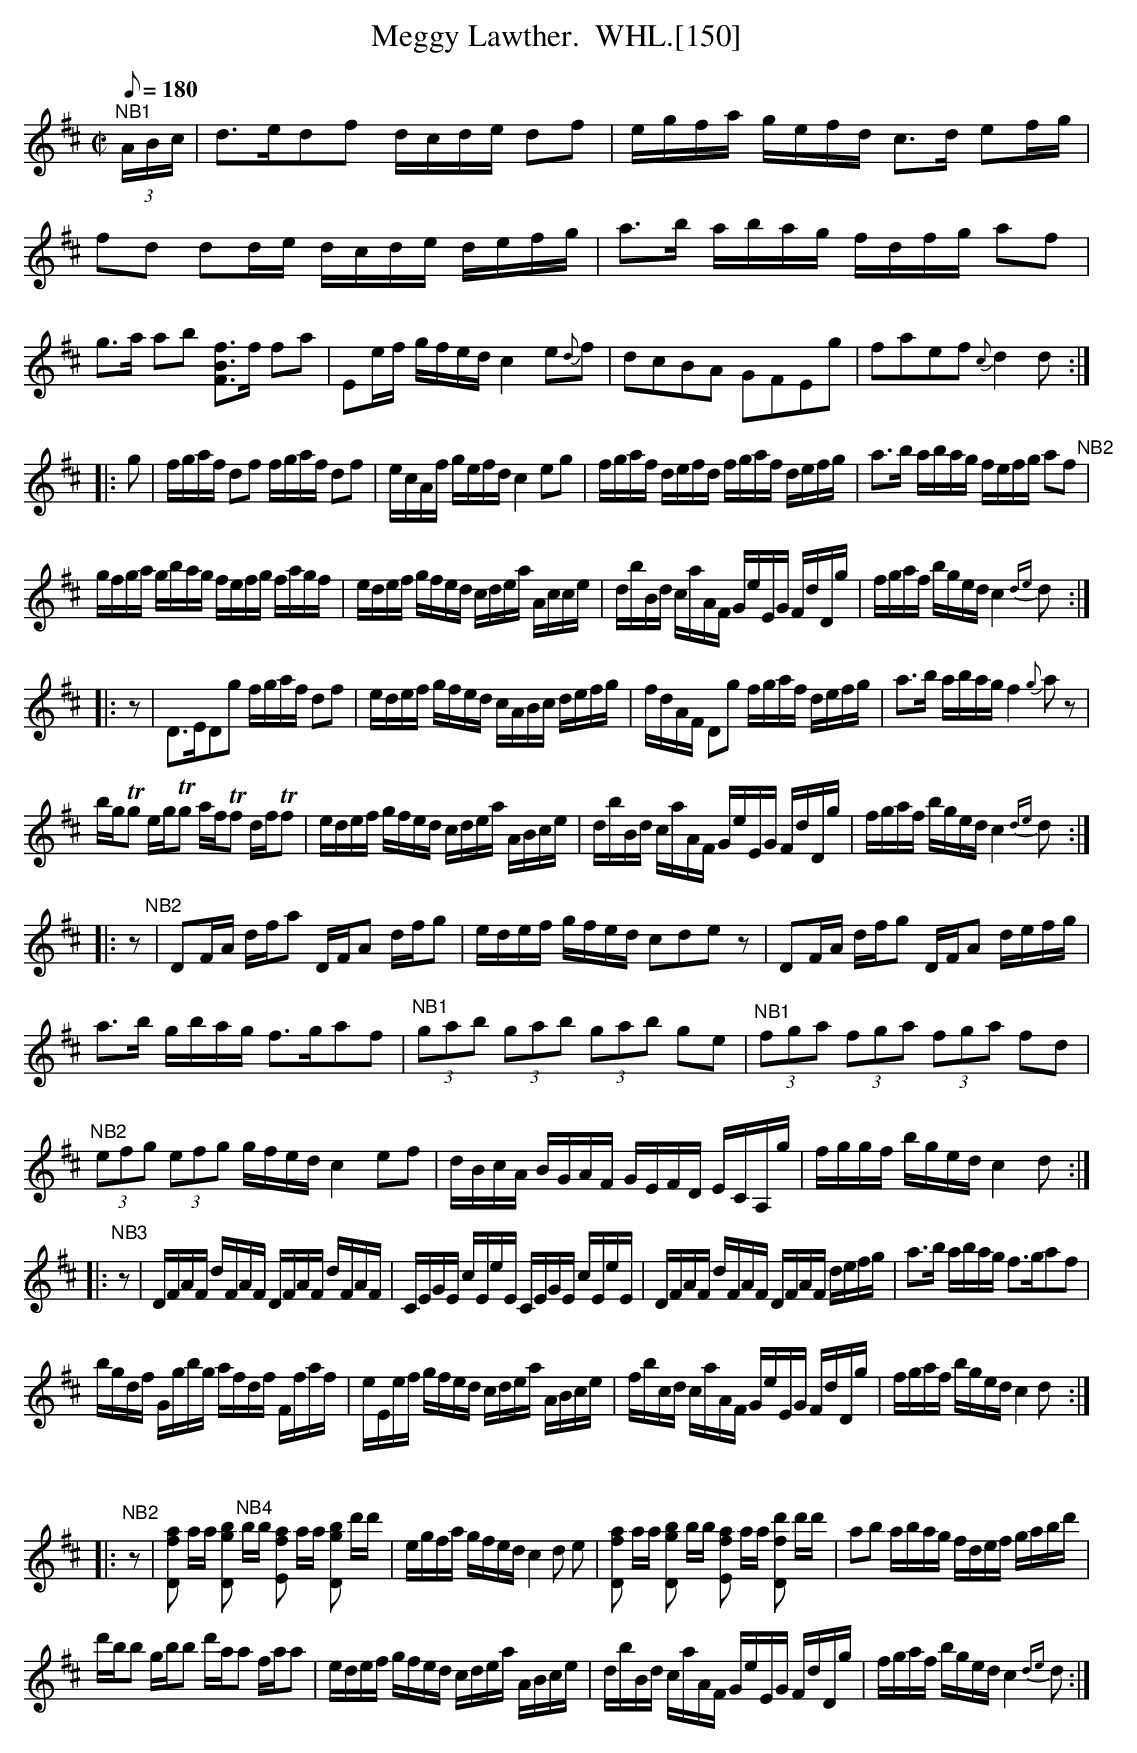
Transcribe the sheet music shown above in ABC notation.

X:1
T:Meggy Lawther.  WHL.[150]
M:C|
L:1/8
Q:1/8=180
K:D
"^NB1"(3A/B/c/|d>edf d/c/d/e/ df|e/g/f/a/ g/e/f/d/ c>d ef/g/|
fd dd/e/ d/c/d/e/ d/e/f/g/|a>b a/b/a/g/ f/d/f/g/ af|
g>a ab [FBf]>f fa|Ee/f/ g/f/e/d/ c2 e{d}f|dcBA GFEg|faef {c}d2d :|
L:1/16
|:g2|fgaf d2f2 fgaf d2f2|ecAf gefd c4 e2g2|fgaf defd fgaf defg|a3b abag fefg a2f2 "^NB2"|
gfga gbag fefg fagf| edef gfed cdea Acce|dbBd caAF GeEG FdDg|fgaf bged c4 {de} d2 :|
|:z2|D3ED2g2 fgaf d2f2|edef gfed cABc defg|fdAF D2g2 fgaf defg|a3b abag f4 {g}a2 z2|
bg!trill!g2 eg!trill!g2 af!trill!f2 df!trill!f2|edef gfed cdea ABce|dbBd caAF GeEG FdDg|fgaf bged c4 {de} d2 :|
|:z2"^NB2"|D2FA dfa2 DFA2 dfg2|edef gfed c2d2e2z2|D2FA dfg2 DFA2 defg|
a3b gbag f3ga2f2 |"^NB1"(3g2a2b2 (3g2a2b2 (3g2a2b2 g2e2|"^NB1" (3f2g2a2 (3f2g2a2 (3f2g2a2 f2d2|
"^NB2" (3e2f2g2 (3e2f2g2 gfed c4 e2f2|dBcA BGAF GEFD ECA,g|fggf bged c4 d2 :|
|:"^NB3"z2| DFAF dFAF DFAF dFAF|CEGE cEeE CEGE cEeE|DFAF dFAF DFAF defg|a3b abag f3ga2f2|
bgdf Ggbg afdf Ffaf|eEef gfed cdea ABce|fbcd caAF GeEG FdDg|fgaf bged c4 d2 :|
|:"^NB2"z2| [D2f2a2] aa [D2g2b2]"^NB4" bb [E2f2a2] aa [D2g2b2] d'd'|egfa gfed c4 d2 e2|[D2f2a2] aa [D2g2b2] bb [E2f2a2] aa [D2f2d'2] d'd'|a2b2 abag fdef gabd'|
d'bb2 gbb2 d'aa2 faa2|edef gfed cdea ABce|dbBd caAF GeEG FdDg|fgaf bged c4 {de}d2 :|
